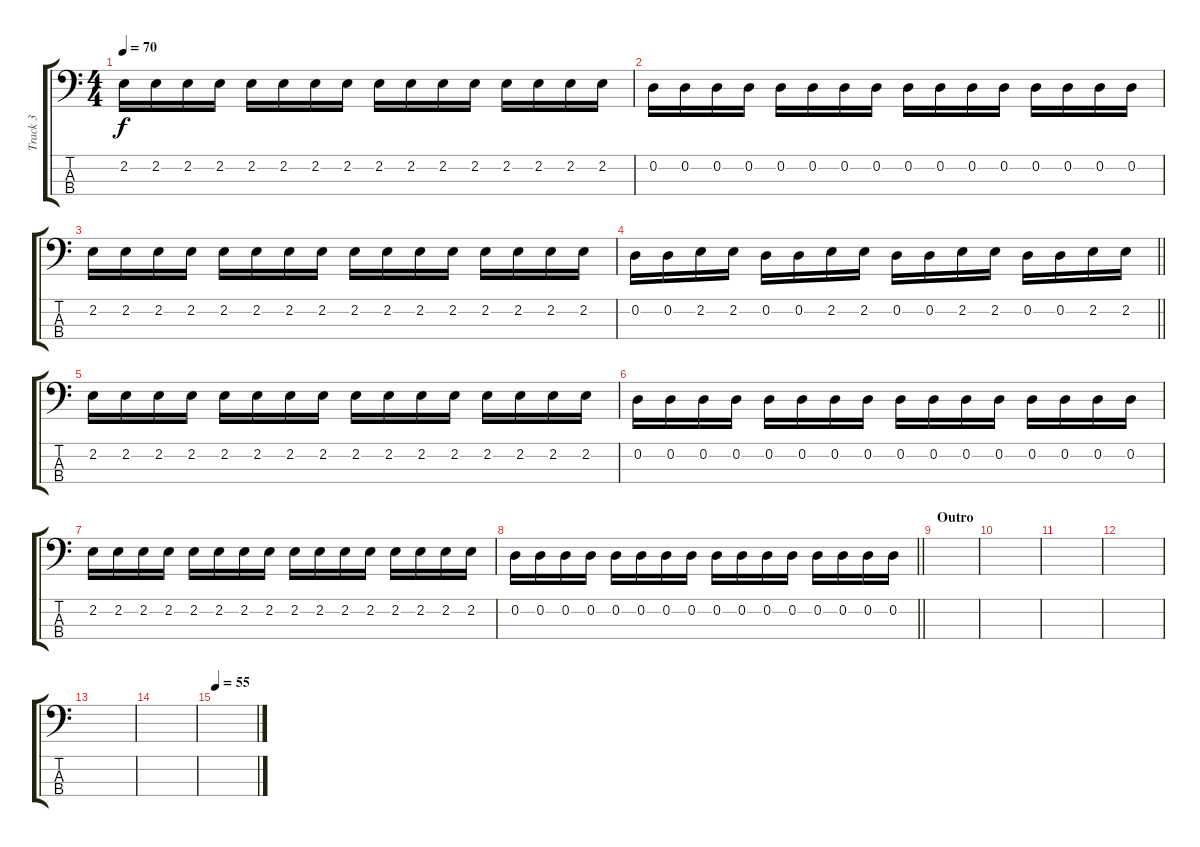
\track ("Track 3" "Track 3") {instrument electricbassfinger}
\staff {score tabs}
\tuning (G2 D2 A1 D1) {hide}
\ts (4 4)
\tempo 70
\clef f4
\ks c
2.2.16{dy f} 2.2.16 2.2.16 2.2.16 2.2.16 2.2.16 2.2.16 2.2.16 2.2.16 2.2.16 2.2.16 2.2.16 2.2.16 2.2.16 2.2.16 2.2.16 |
0.2.16 0.2.16 0.2.16 0.2.16 0.2.16 0.2.16 0.2.16 0.2.16 0.2.16 0.2.16 0.2.16 0.2.16 0.2.16 0.2.16 0.2.16 0.2.16 |
2.2.16 2.2.16 2.2.16 2.2.16 2.2.16 2.2.16 2.2.16 2.2.16 2.2.16 2.2.16 2.2.16 2.2.16 2.2.16 2.2.16 2.2.16 2.2.16 |
\barLineRight lightlight
0.2.16 0.2.16 2.2.16 2.2.16 0.2.16 0.2.16 2.2.16 2.2.16 0.2.16 0.2.16 2.2.16 2.2.16 0.2.16 0.2.16 2.2.16 2.2.16 |
2.2.16 2.2.16 2.2.16 2.2.16 2.2.16 2.2.16 2.2.16 2.2.16 2.2.16 2.2.16 2.2.16 2.2.16 2.2.16 2.2.16 2.2.16 2.2.16 |
0.2.16 0.2.16 0.2.16 0.2.16 0.2.16 0.2.16 0.2.16 0.2.16 0.2.16 0.2.16 0.2.16 0.2.16 0.2.16 0.2.16 0.2.16 0.2.16 |
2.2.16 2.2.16 2.2.16 2.2.16 2.2.16 2.2.16 2.2.16 2.2.16 2.2.16 2.2.16 2.2.16 2.2.16 2.2.16 2.2.16 2.2.16 2.2.16 |
\barLineRight lightlight
0.2.16 0.2.16 0.2.16 0.2.16 0.2.16 0.2.16 0.2.16 0.2.16 0.2.16 0.2.16 0.2.16 0.2.16 0.2.16 0.2.16 0.2.16 0.2.16 |
\section ("" "Outro")
|
|
|
|
|
|
\tempo 55
